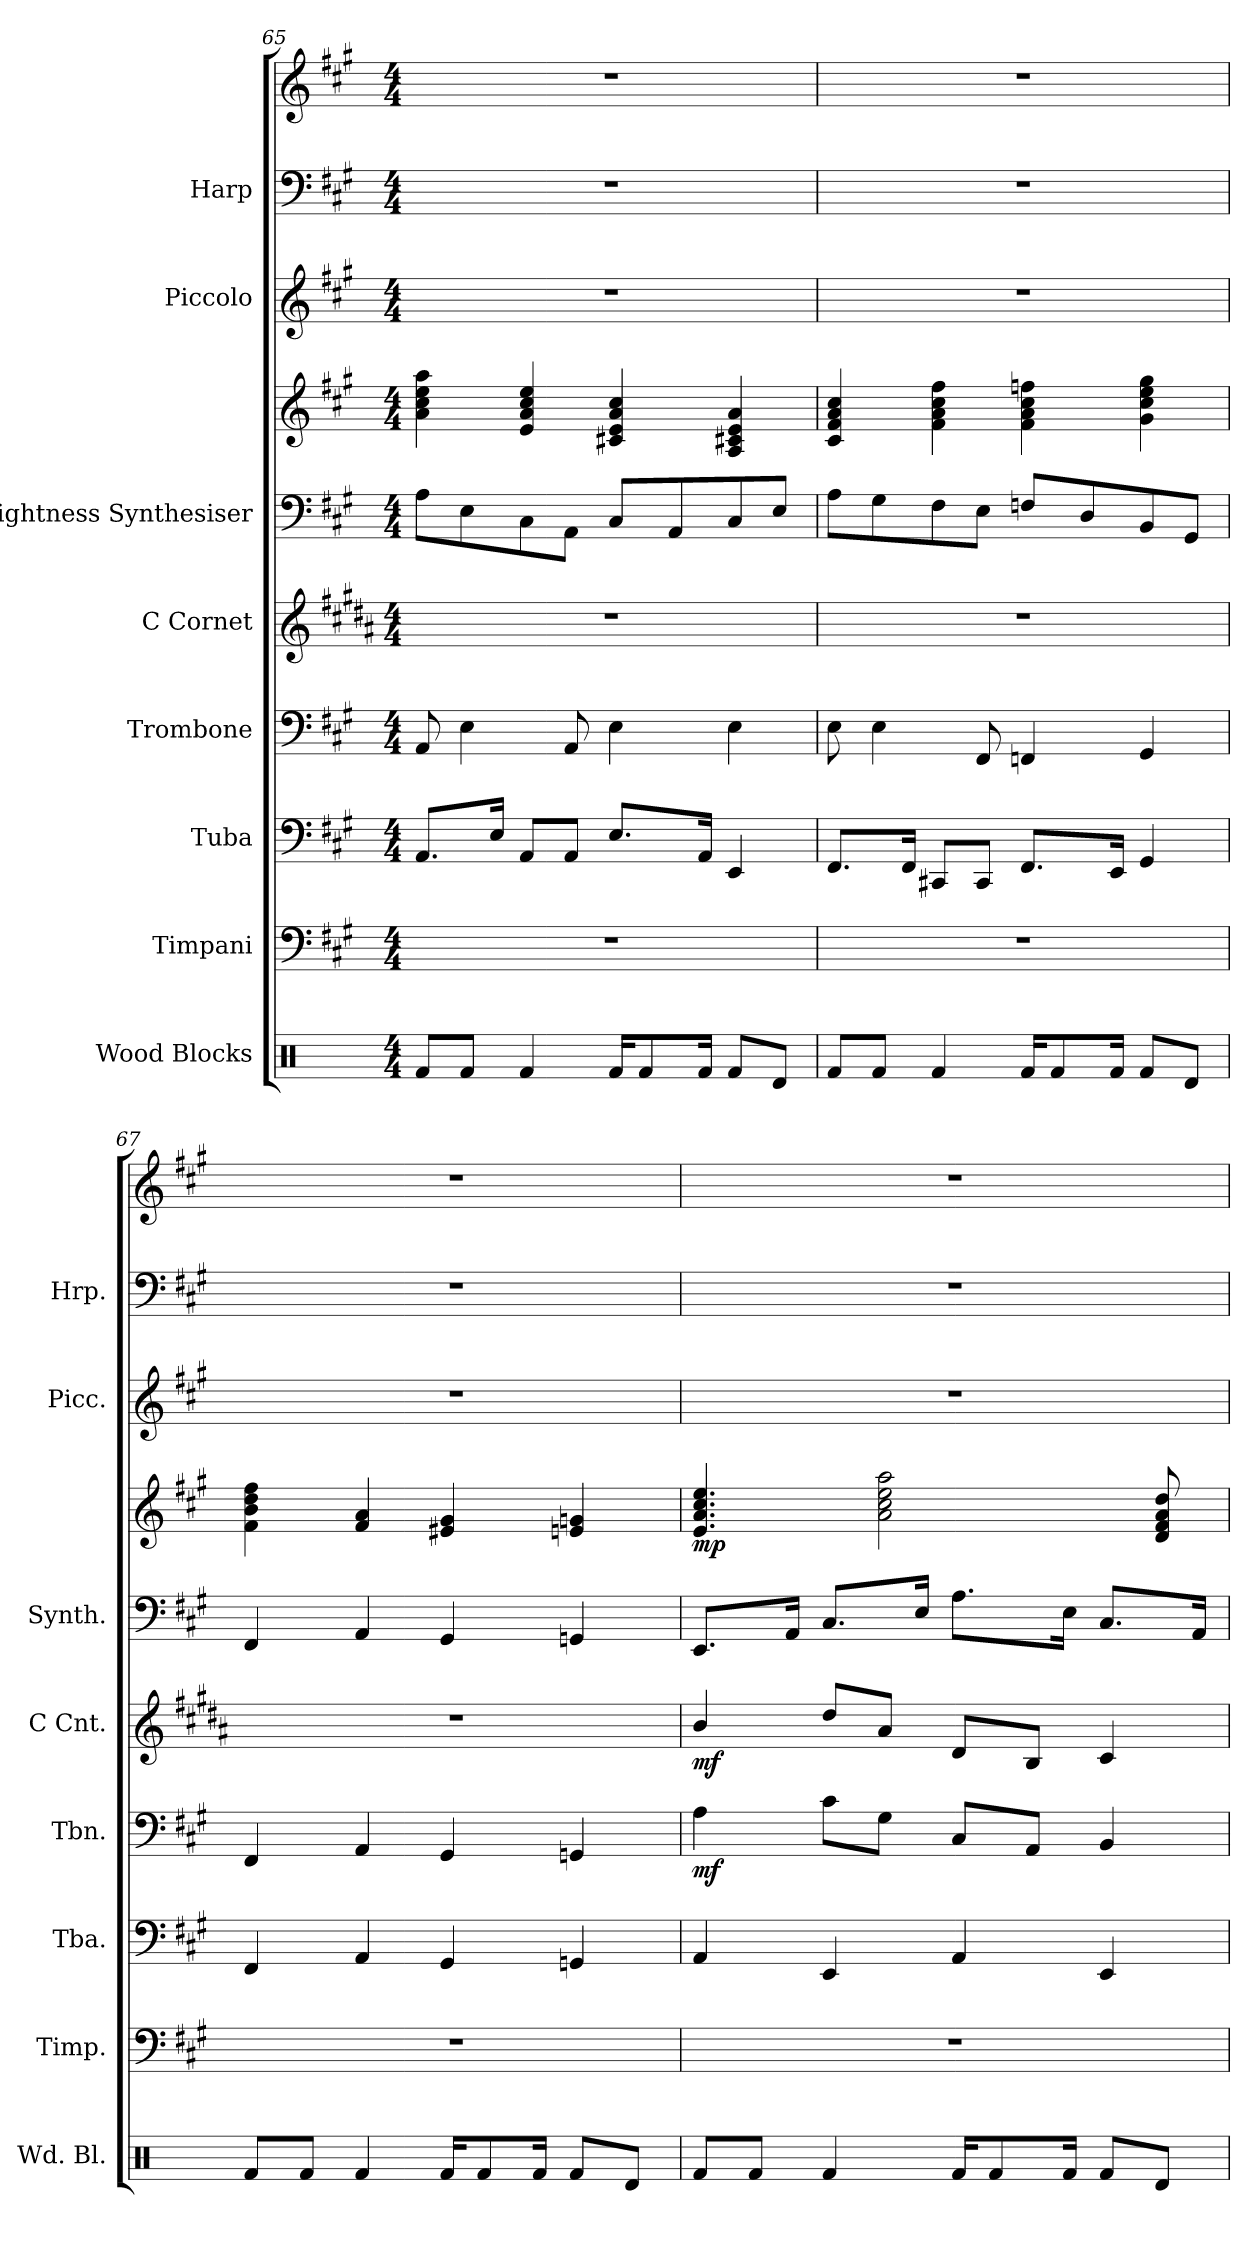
**kern	**kern	**kern	**kern	**dynam	**kern	**dynam	**kern	**kern	**dynam	**kern	**kern	**kern
*part8	*part7	*part6	*part5	*part5	*part4	*part4	*part3	*part3	*part3	*part2	*part1	*part1
*staff10	*staff9	*staff8	*staff7	*staff7	*staff6	*staff6	*staff5	*staff4	*staff4/5	*staff3	*staff2	*staff1
*I"Wood Blocks	*I"Timpani	*I"Tuba	*I"Trombone	*	*I"C Cornet	*	*I"Brightness Synthesiser	*	*	*I"Piccolo	*I"Harp	*
*I'Wd. Bl.	*I'Timp.	*I'Tba.	*I'Tbn.	*	*I'C Cnt.	*	*I'Synth.	*	*	*I'Picc.	*I'Hrp.	*
!!LO:PB:g=z
*clefX	*clefF4	*clefF4	*clefF4	*	*clefG2	*	*clefF4	*clefG2	*	*clefG2	*clefF4	*clefG2
*	*	*	*	*	*ITrd1c2	*	*	*	*	*ITrd-7c-12	*	*
*k[]	*k[f#c#g#]	*k[f#c#g#]	*k[f#c#g#]	*	*k[f#c#g#]	*	*k[f#c#g#]	*k[f#c#g#]	*	*k[f#c#g#]	*k[f#c#g#]	*k[f#c#g#]
*M4/4	*M4/4	*M4/4	*M4/4	*	*M4/4	*	*M4/4	*M4/4	*	*M4/4	*M4/4	*M4/4
=65	=65	=65	=65	=65	=65	=65	=65	=65	=65	=65	=65	=65
8Rf/L	1r	8.AA/L	8AA/	.	1r	.	8A\L	4a\ 4cc#\ 4ee\ 4aa\	.	1r	1r	1r
8Rf/J	.	.	4E\	.	.	.	8E\	.	.	.	.	.
.	.	16E/Jk	.	.	.	.	.	.	.	.	.	.
4Rf/	.	8AA/L	.	.	.	.	8C#\	4e/ 4a/ 4cc#/ 4ee/	.	.	.	.
.	.	8AA/J	8AA/	.	.	.	8AA\J	.	.	.	.	.
16Rf/KL	.	8.E/L	4E\	.	.	.	8C#/L	4c#X/ 4e/ 4a/ 4cc#/	.	.	.	.
8Rf/	.	.	.	.	.	.	.	.	.	.	.	.
.	.	.	.	.	.	.	8AA/	.	.	.	.	.
16Rf/Jk	.	16AA/Jk	.	.	.	.	.	.	.	.	.	.
8Rf/L	.	4EE/	4E\	.	.	.	8C#/	4A/ 4c#X/ 4e/ 4a/	.	.	.	.
8Rd/J	.	.	.	.	.	.	8E/J	.	.	.	.	.
=66	=66	=66	=66	=66	=66	=66	=66	=66	=66	=66	=66	=66
8Rf/L	1r	8.FF#/L	8E\	.	1r	.	8A\L	4c#/ 4f#/ 4a/ 4cc#/	.	1r	1r	1r
8Rf/J	.	.	4E\	.	.	.	8G#\	.	.	.	.	.
.	.	16FF#/Jk	.	.	.	.	.	.	.	.	.	.
4Rf/	.	8CC#X/L	.	.	.	.	8F#\	4f#\ 4a\ 4cc#\ 4ff#\	.	.	.	.
.	.	8CC#/J	8FF#/	.	.	.	8E\J	.	.	.	.	.
16Rf/KL	.	8.FF#/L	4FFn/	.	.	.	8Fn/L	4f#\ 4a\ 4cc#\ 4ffn\	.	.	.	.
8Rf/	.	.	.	.	.	.	.	.	.	.	.	.
.	.	.	.	.	.	.	8D/	.	.	.	.	.
16Rf/Jk	.	16EE/Jk	.	.	.	.	.	.	.	.	.	.
8Rf/L	.	4GG#/	4GG#/	.	.	.	8BB/	4g#\ 4cc#\ 4ee\ 4gg#\	.	.	.	.
8Rd/J	.	.	.	.	.	.	8GG#/J	.	.	.	.	.
=67	=67	=67	=67	=67	=67	=67	=67	=67	=67	=67	=67	=67
8Rf/L	1r	4FF#/	4FF#/	.	1r	.	4FF#/	4f#\ 4b\ 4dd\ 4ff#\	.	1r	1r	1r
8Rf/J	.	.	.	.	.	.	.	.	.	.	.	.
4Rf/	.	4AA/	4AA/	.	.	.	4AA/	4f#/ 4a/	.	.	.	.
16Rf/KL	.	4GG#/	4GG#/	.	.	.	4GG#/	4e#X/ 4g#/	.	.	.	.
8Rf/	.	.	.	.	.	.	.	.	.	.	.	.
16Rf/Jk	.	.	.	.	.	.	.	.	.	.	.	.
8Rf/L	.	4GGn/	4GGn/	.	.	.	4GGn/	4en/ 4gn/	.	.	.	.
8Rd/J	.	.	.	.	.	.	.	.	.	.	.	.
!!LO:PB:g=z
=68	=68	=68	=68	=68	=68	=68	=68	=68	=68	=68	=68	=68
!	!	!	!	!LO:DY:b	!	!LO:DY:b	!	!	!LO:DY:b	!	!	!
8Rf/L	1r	4AA/	4A\	mf	4a/	mf	8.EE/L	4.e/ 4.a/ 4.cc#/ 4.ee/	mp	1r	1r	1r
8Rf/J	.	.	.	.	.	.	.	.	.	.	.	.
.	.	.	.	.	.	.	16AA/Jk	.	.	.	.	.
4Rf/	.	4EE/	8c#\L	.	8cc#/L	.	8.C#/L	.	.	.	.	.
.	.	.	8G#\J	.	8g#/J	.	.	2a\ 2cc#\ 2ee\ 2aa\	.	.	.	.
.	.	.	.	.	.	.	16E/Jk	.	.	.	.	.
16Rf/KL	.	4AA/	8C#/L	.	8c#/L	.	8.A\L	.	.	.	.	.
8Rf/	.	.	.	.	.	.	.	.	.	.	.	.
.	.	.	8AA/J	.	8A/J	.	.	.	.	.	.	.
16Rf/Jk	.	.	.	.	.	.	16E\Jk	.	.	.	.	.
8Rf/L	.	4EE/	4BB/	.	4B/	.	8.C#/L	.	.	.	.	.
8Rd/J	.	.	.	.	.	.	.	8d/ 8f#/ 8a/ 8dd/	.	.	.	.
.	.	.	.	.	.	.	16AA/Jk	.	.	.	.	.
=	=	=	=	=	=	=	=	=	=	=	=	=
*-	*-	*-	*-	*-	*-	*-	*-	*-	*-	*-	*-	*-
